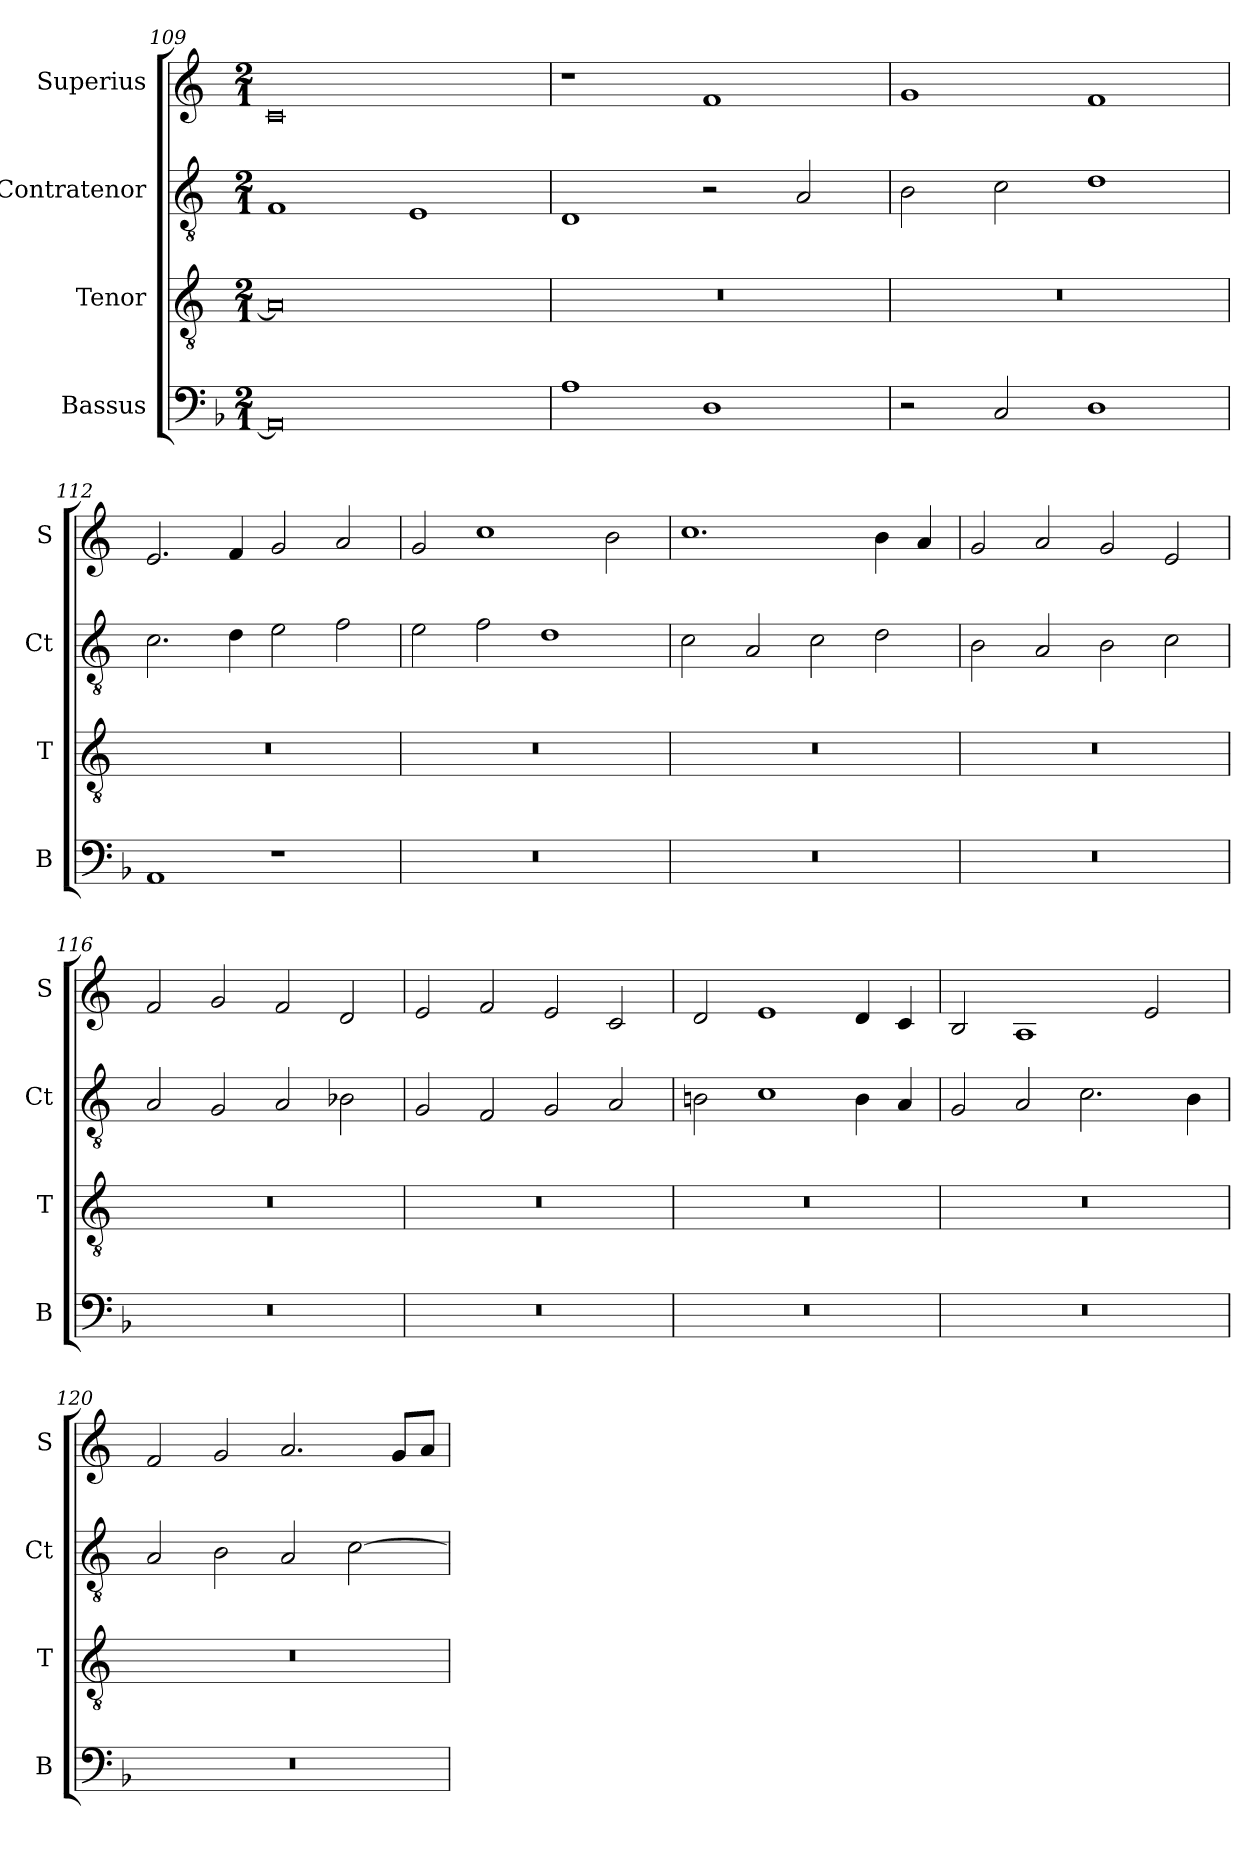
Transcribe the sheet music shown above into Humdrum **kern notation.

**kern	**kern	**kern	**kern
*part4	*part3	*part2	*part1
*staff4	*staff3	*staff2	*staff1
*I"Bassus	*I"Tenor	*I"Contratenor	*I"Superius
*I'B	*I'T	*I'Ct	*I'S
*clefF4	*clefGv2	*clefGv2	*clefG2
*k[b-]	*k[]	*k[]	*k[]
*M2/1	*M2/1	*M2/1	*M2/1
=109	=109	=109	=109
0AA]	0A]	1F	0c
.	.	1E	.
=110	=110	=110	=110
1A	0r	1D	1r
1D	.	2r	1f
.	.	2A/	.
=111	=111	=111	=111
2r	0r	2B\	1g
2C/	.	2c\	.
1D	.	1d	1f
=112	=112	=112	=112
1AA	0r	2.c\	2.e/
.	.	4d\	4f/
1r	.	2e\	2g/
.	.	2f\	2a/
=113	=113	=113	=113
0r	0r	2e\	2g/
.	.	2f\	1cc
.	.	1d	.
.	.	.	2b\
=114	=114	=114	=114
0r	0r	2c\	1.cc
.	.	2A/	.
.	.	2c\	.
.	.	2d\	4b\
.	.	.	4a/
=115	=115	=115	=115
0r	0r	2B\	2g/
.	.	2A/	2a/
.	.	2B\	2g/
.	.	2c\	2e/
=116	=116	=116	=116
0r	0r	2A/	2f/
.	.	2G/	2g/
.	.	2A/	2f/
.	.	2B-X\	2d/
=117	=117	=117	=117
0r	0r	2G/	2e/
.	.	2F/	2f/
.	.	2G/	2e/
.	.	2A/	2c/
=118	=118	=118	=118
0r	0r	2Bn\	2d/
.	.	1c	1e
.	.	4B\	4d/
.	.	4A/	4c/
=119	=119	=119	=119
0r	0r	2G/	2B/
.	.	2A/	1A
.	.	2.c\	.
.	.	.	2e/
.	.	4B\	.
=120	=120	=120	=120
0r	0r	2A/	2f/
.	.	2B\	2g/
.	.	2A/	2.a/
.	.	[2c\	.
.	.	.	8g/L
.	.	.	8a/J
=	=	=	=
*-	*-	*-	*-
